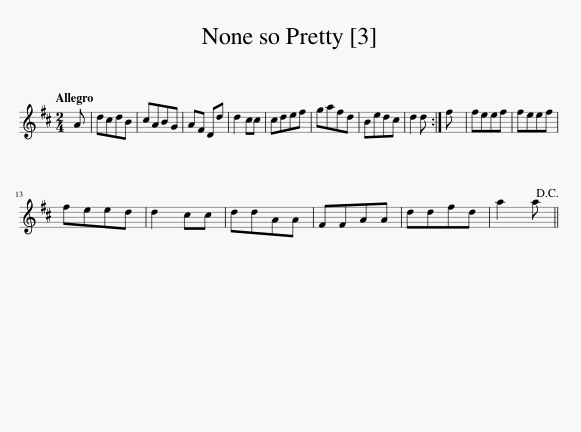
X:1
L:1/8
Q:1/4=120
M:2/4
I:linebreak $
K:D
V:1 treble
V:1
 A | dcdB | cABG | AF Dd | d2 cc | %5
 cdef | gafd | Bedc | d2 d :| f | %10
 feef | feef |$ feed | d2 cc | ddAA | %15
 FFAA | ddfd | a2 a!D.C.! || %18
